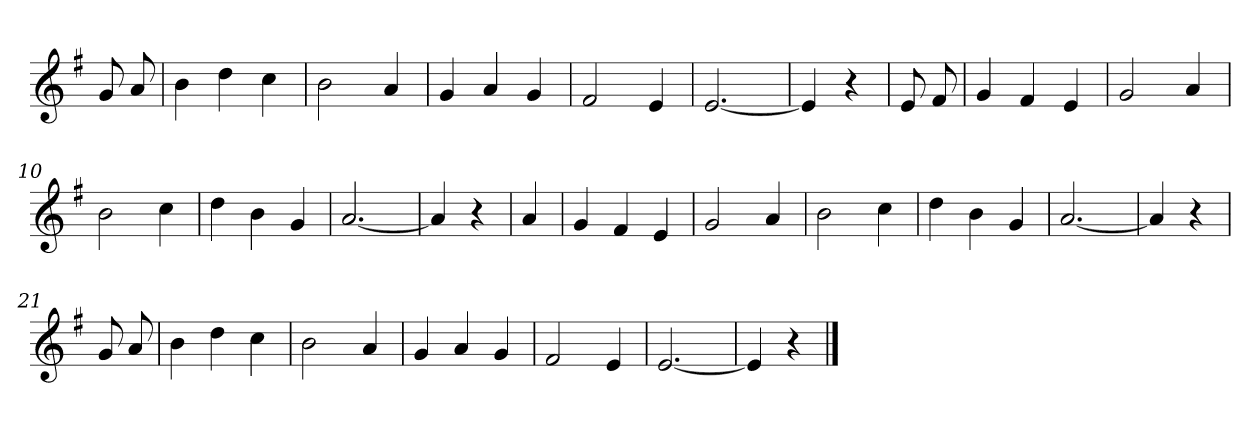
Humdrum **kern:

**kern
*part1
*staff1
*clefG2
*k[f#]
*e:
=
8g
8a
=1
4b
4dd
4cc
=2
2b
4a
=3
4g
4a
4g
=4
2f#
4e
=5
[2.e
=6
4e]
4r
=7
8e
8f#
=8
4g
4f#
4e
=9
2g
4a
=10
2b
4cc
=11
4dd
4b
4g
=12
[2.a
=13
4a]
4r
=14
4a
=15
4g
4f#
4e
=16
2g
4a
=17
2b
4cc
=18
4dd
4b
4g
=19
[2.a
=20
4a]
4r
=21
8g
8a
=22
4b
4dd
4cc
=23
2b
4a
=24
4g
4a
4g
=25
2f#
4e
=26
[2.e
=27
4e]
4r
==
*-
